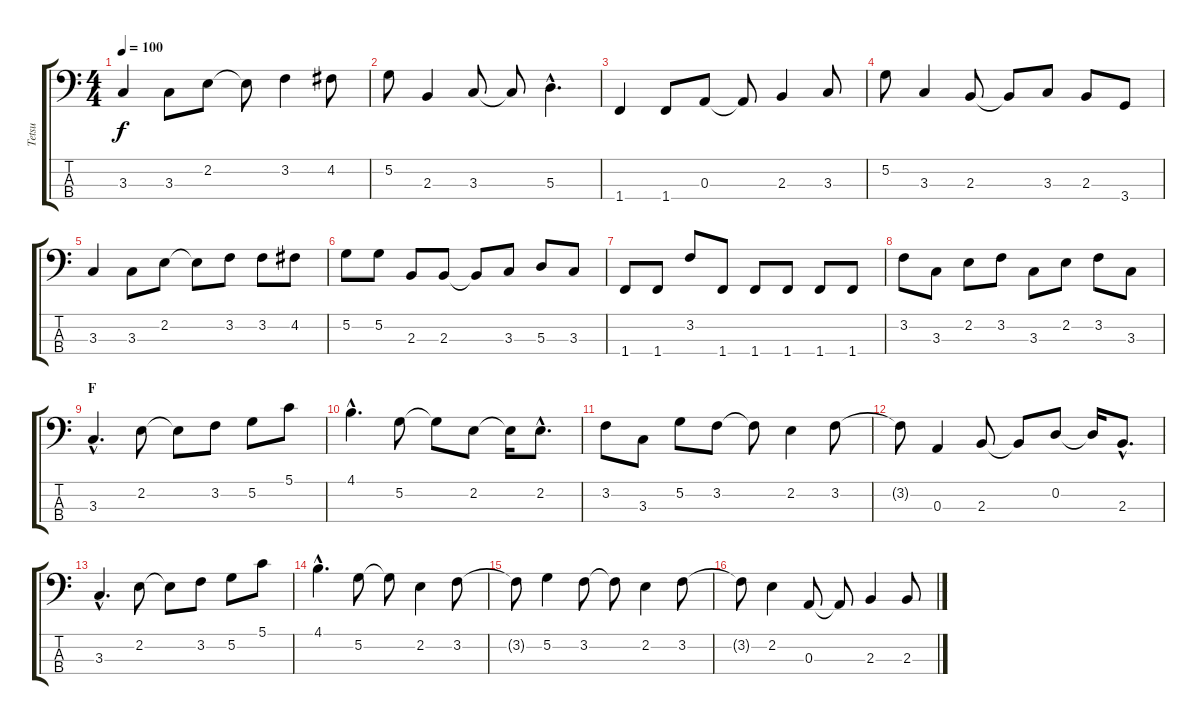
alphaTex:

\track ("Tetsu" "Tetsu") {instrument electricbasspick}
\staff {score tabs}
\tuning (G2 D2 A1 E1) {hide}
\ts (4 4)
\tempo 100
\clef f4
\ks c
3.3.4{dy f} 3.3.8 2.2.8 2.2{t}.8 3.2.4 4.2.8 |
5.2.8 2.3.4 3.3.8 3.3{t}.8 5.3{hac}.4{d} |
1.4.4 1.4.8 0.3.8 0.3{t}.8 2.3.4 3.3.8 |
5.2.8 3.3.4 2.3.8 2.3{t}.8 3.3.8 2.3.8 3.4.8 |
3.3.4 3.3.8 2.2.8 2.2{t}.8 3.2.8 3.2.8 4.2.8 |
5.2.8 5.2.8 2.3.8 2.3.8 2.3{t}.8 3.3.8 5.3.8 3.3.8 |
1.4.8 1.4.8 3.2.8 1.4.8 1.4.8 1.4.8 1.4.8 1.4.8 |
3.2.8 3.3.8 2.2.8 3.2.8 3.3.8 2.2.8 3.2.8 3.3.8 |
\section ("" "F")
3.3{hac}.4{d} 2.2.8 2.2{t}.8 3.2.8 5.2.8 5.1.8 |
4.1{hac}.4{d} 5.2.8 5.2{t}.8 2.2.8 2.2{t}.16 2.2{hac}.8{d} |
3.2.8 3.3.8 5.2.8 3.2.8 3.2{t}.8 2.2.4 3.2.8 |
3.2{t}.8 0.3.4 2.3.8 2.3{t}.8 0.2.8 0.2{t}.16 2.3{hac}.8{d} |
3.3{hac}.4{d} 2.2.8 2.2{t}.8 3.2.8 5.2.8 5.1.8 |
4.1{hac}.4{d} 5.2.8 5.2{t}.8 2.2.4 3.2.8 |
3.2{t}.8 5.2.4 3.2.8 3.2{t}.8 2.2.4 3.2.8 |
3.2{t}.8 2.2.4 0.3.8 0.3{t}.8 2.3.4 2.3.8
